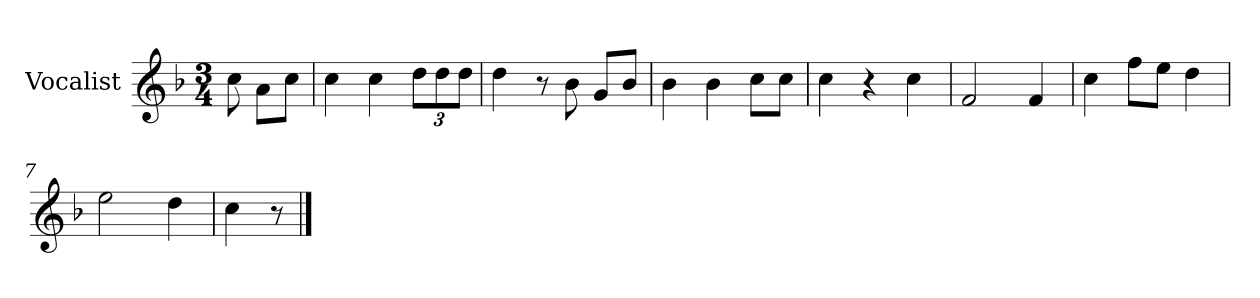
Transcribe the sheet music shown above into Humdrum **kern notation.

**kern
*part1
*staff1
*I"Vocalist
*k[b-]
*F:
*M3/4
=
8cc
8aL
8ccJ
=1
4cc
4cc
12ddL
12dd
12ddJ
=2
4dd
8r
8b-
8gL
8b-J
=3
4b-
4b-
8ccL
8ccJ
=4
4cc
4r
4cc
=5
2f
4f
=6
4cc
8ffL
8eeJ
4dd
=7
2ee
4dd
=8
4cc
8r
==
*-
